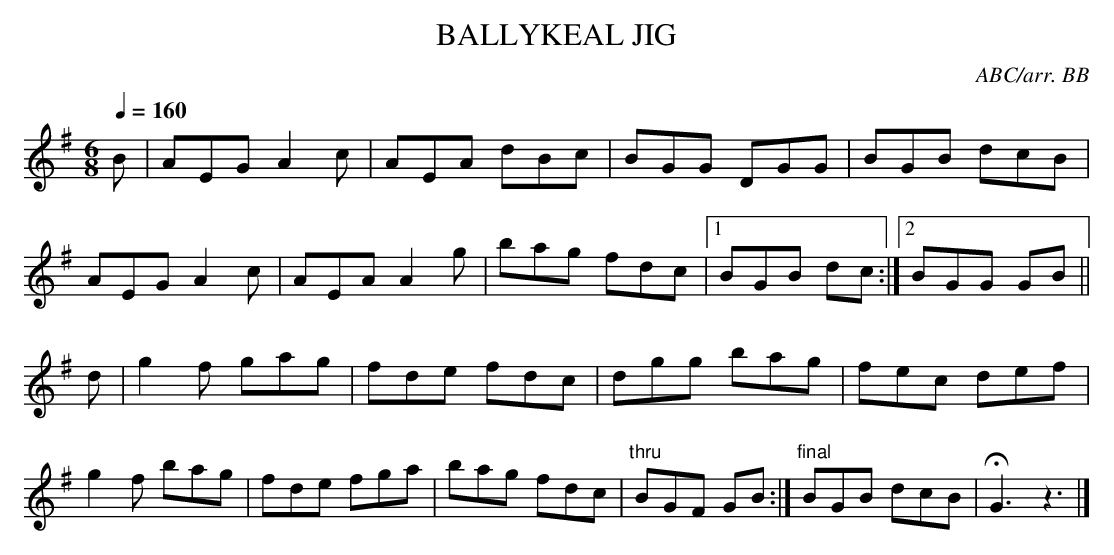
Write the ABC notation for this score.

X:1
T:BALLYKEAL JIG
C:ABC/arr. BB
Q:1/4=160
M:6/8
L:1/8
K:G
B|AEG A2c|AEA dBc|BGG DGG|BGB dcB|
AEG A2c|AEA A2g|bag fdc|1 BGB dc:|\
[2 BGG GB||
d|g2f gag|fde fdc|dgg bag|fec def|
g2f bag|fde fga|bag fdc|"thru"BGF GB:|\
"final"BGB dcB|HG3z3|]
